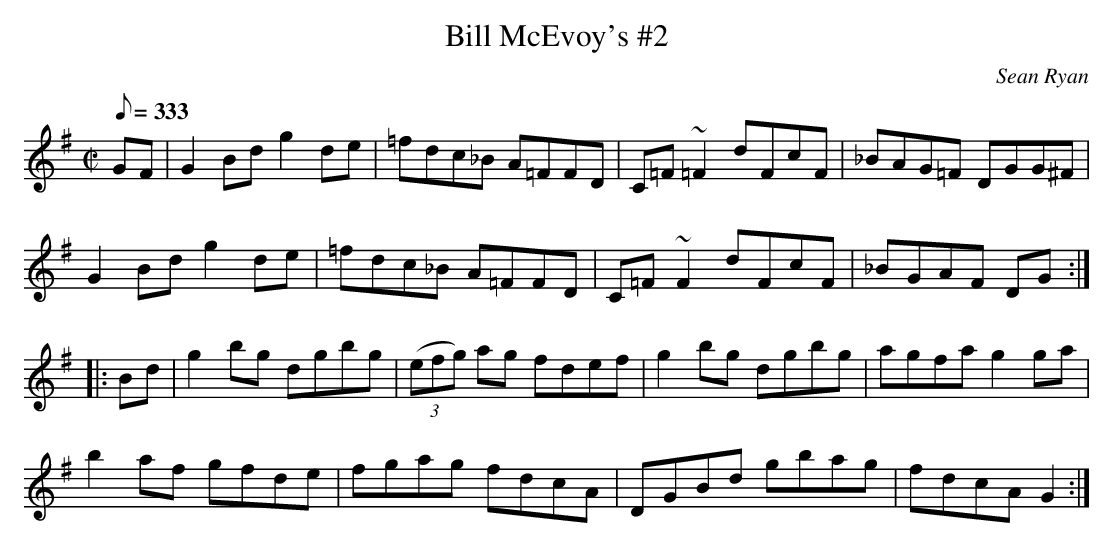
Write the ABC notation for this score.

X:1
T:Bill McEvoy's #2
C:Sean Ryan
L:1/8
Q:333
M:C|
K:G
GF|G2 Bd g2 de|=fdc_B A=FFD|C=F ~=F2 dFcF|_BAG=F DGG^F|
G2 Bd g2 de|=fdc_B A=FFD|C=F ~F2 dFcF|_BGAF DG:|
|:Bd|g2 bg dgbg|(3(efg) ag fdef|g2 bg dgbg|agfa g2 ga|
b2 af gfde|fgag fdcA|DGBd gbag|fdcA G2:|
